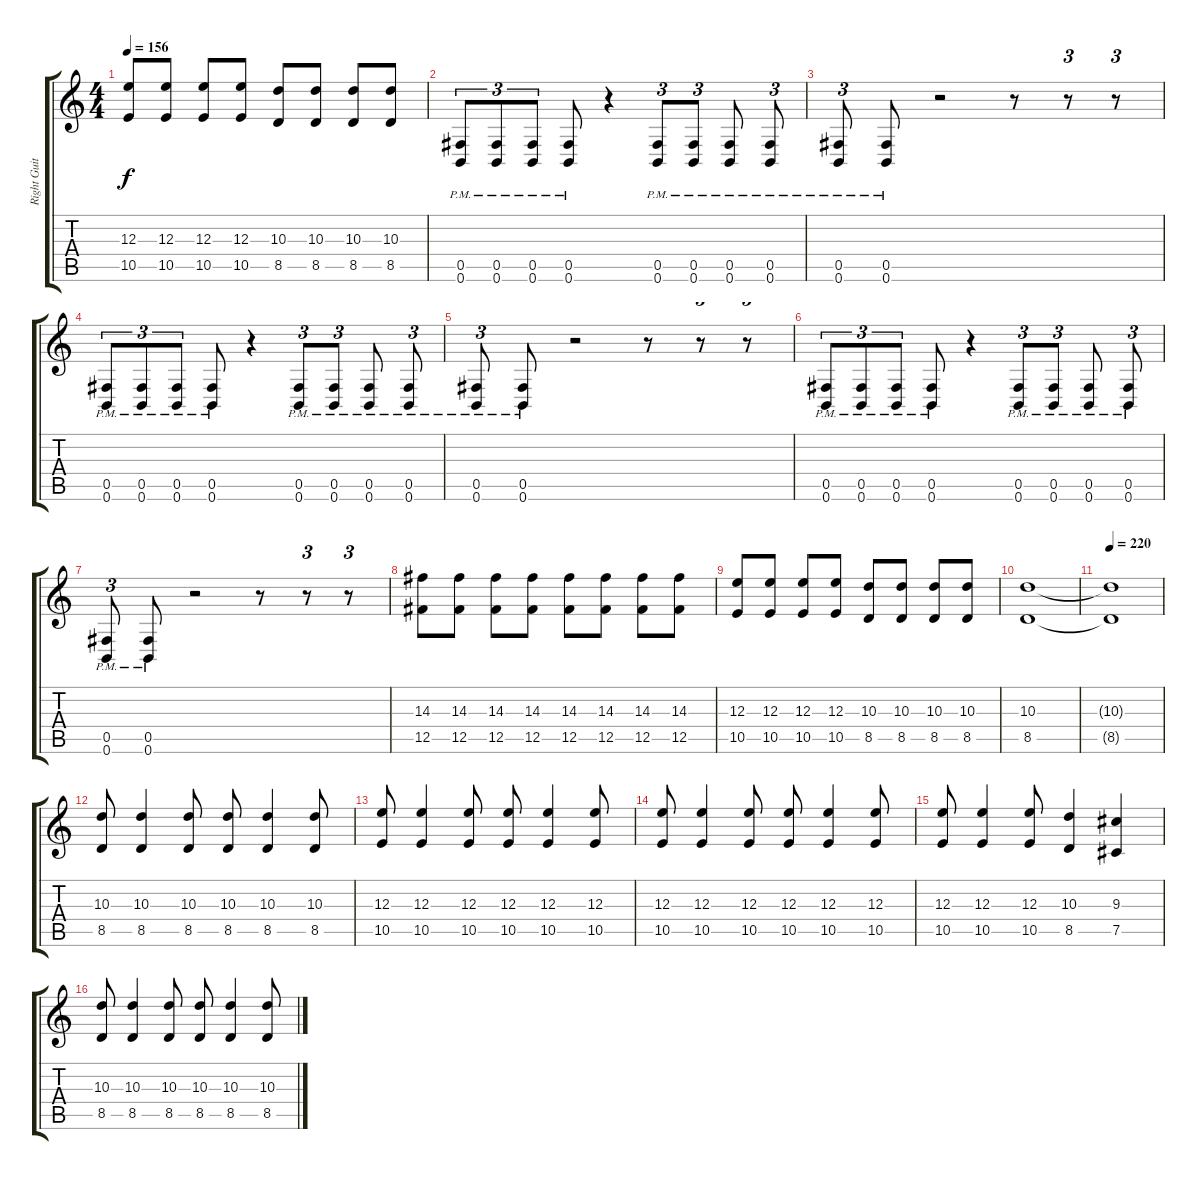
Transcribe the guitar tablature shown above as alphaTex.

\track ("Right Guitar" "Right Guit") {instrument distortionguitar}
\staff {score tabs}
\tuning (Db4 Ab3 E3 B2 Gb2 B1) {hide}
\ts (4 4)
\tempo 156
\clef g2
\ks c
(12.3 10.5).8{dy f} (12.3 10.5).8 (12.3 10.5).8 (12.3 10.5).8 (10.3 8.5).8 (10.3 8.5).8 (10.3 8.5).8 (10.3 8.5).8 |
(0.5{pm} 0.6{pm}).8{tu (3 2)} (0.5{pm} 0.6{pm}).8{tu (3 2)} (0.5{pm} 0.6{pm}).8{tu (3 2)} (0.5{pm} 0.6{pm}).8 r.4 (0.5{pm} 0.6{pm}).8{tu (3 2)} (0.5{pm} 0.6{pm}).8{tu (3 2)} (0.5{pm} 0.6{pm}).8 (0.5{pm} 0.6{pm}).8{tu (3 2)} |
(0.5{pm} 0.6{pm}).8{tu (3 2)} (0.5{pm} 0.6{pm}).8 r.2 r.8 r.8{tu (3 2)} r.8{tu (3 2)} |
(0.5{pm} 0.6{pm}).8{tu (3 2)} (0.5{pm} 0.6{pm}).8{tu (3 2)} (0.5{pm} 0.6{pm}).8{tu (3 2)} (0.5{pm} 0.6{pm}).8 r.4 (0.5{pm} 0.6{pm}).8{tu (3 2)} (0.5{pm} 0.6{pm}).8{tu (3 2)} (0.5{pm} 0.6{pm}).8 (0.5{pm} 0.6{pm}).8{tu (3 2)} |
(0.5{pm} 0.6{pm}).8{tu (3 2)} (0.5{pm} 0.6{pm}).8 r.2 r.8 r.8{tu (3 2)} r.8{tu (3 2)} |
(0.5{pm} 0.6{pm}).8{tu (3 2)} (0.5{pm} 0.6{pm}).8{tu (3 2)} (0.5{pm} 0.6{pm}).8{tu (3 2)} (0.5{pm} 0.6{pm}).8 r.4 (0.5{pm} 0.6{pm}).8{tu (3 2)} (0.5{pm} 0.6{pm}).8{tu (3 2)} (0.5{pm} 0.6{pm}).8 (0.5{pm} 0.6{pm}).8{tu (3 2)} |
(0.5{pm} 0.6{pm}).8{tu (3 2)} (0.5{pm} 0.6{pm}).8 r.2 r.8 r.8{tu (3 2)} r.8{tu (3 2)} |
(14.3 12.5).8 (14.3 12.5).8 (14.3 12.5).8 (14.3 12.5).8 (14.3 12.5).8 (14.3 12.5).8 (14.3 12.5).8 (14.3 12.5).8 |
(12.3 10.5).8 (12.3 10.5).8 (12.3 10.5).8 (12.3 10.5).8 (10.3 8.5).8 (10.3 8.5).8 (10.3 8.5).8 (10.3 8.5).8 |
(10.3 8.5).1 |
\tempo 220
(10.3{t} 8.5{t}).1 |
(10.3 8.5).8 (10.3 8.5).4 (10.3 8.5).8 (10.3 8.5).8 (10.3 8.5).4 (10.3 8.5).8 |
(12.3 10.5).8 (12.3 10.5).4 (12.3 10.5).8 (12.3 10.5).8 (12.3 10.5).4 (12.3 10.5).8 |
(12.3 10.5).8 (12.3 10.5).4 (12.3 10.5).8 (12.3 10.5).8 (12.3 10.5).4 (12.3 10.5).8 |
(12.3 10.5).8 (12.3 10.5).4 (12.3 10.5).8 (10.3 8.5).4 (9.3 7.5).4 |
(10.3 8.5).8 (10.3 8.5).4 (10.3 8.5).8 (10.3 8.5).8 (10.3 8.5).4 (10.3 8.5).8
